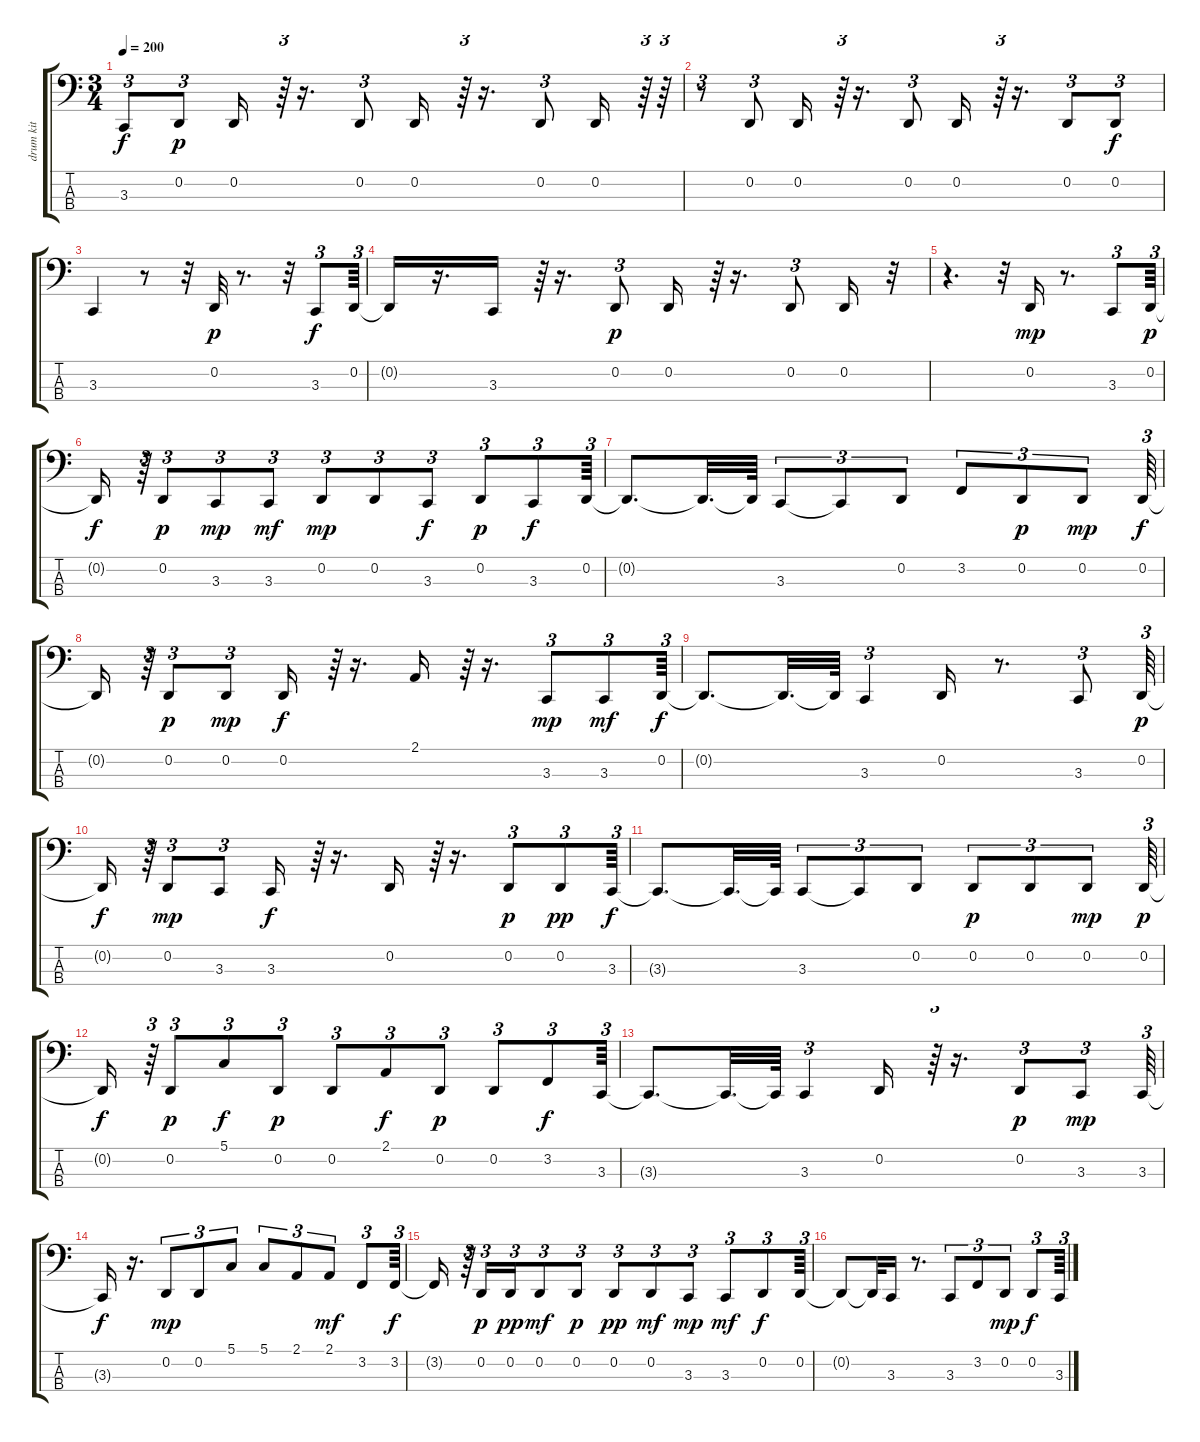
\track (" drum kit (bass dr./snare dr./tom)" " drum kit ") {instrument brightacousticpiano}
\staff {score tabs}
\tuning (G2 D2 A1 E1) {hide}
\ts (3 4)
\tempo 200
\clef f4
\ks c
3.3.8{tu (3 2) dy f} 0.2.8{tu (3 2) dy p} 0.2.16 r.64{tu (3 2)} r.16{d} 0.2.8{tu (3 2)} 0.2.16 r.64{tu (3 2)} r.16{d} 0.2.8{tu (3 2)} 0.2.16 r.64{tu (3 2)} r.64{tu (3 2)} |
r.8{tu (3 2)} 0.2.8{tu (3 2)} 0.2.16 r.64{tu (3 2)} r.16{d} 0.2.8{tu (3 2)} 0.2.16 r.64{tu (3 2)} r.16{d} 0.2.8{tu (3 2)} 0.2.8{tu (3 2) dy f} |
3.3.4 r.8 r.32 0.2.32{dy p} r.8{d} r.32 3.3.8{tu (3 2) dy f} 0.2.64{tu (3 2)} |
0.2{t}.16 r.16{d} 3.3.16 r.64{tu (3 2)} r.16{d} 0.2.8{tu (3 2) dy p} 0.2.16 r.64{tu (3 2)} r.16{d} 0.2.8{tu (3 2)} 0.2.16 r.32 |
r.4{d} r.32 0.2.16{dy mp} r.8{d} 3.3.8{tu (3 2)} 0.2.64{tu (3 2) dy p} |
0.2{t}.16{dy f} r.64{tu (3 2)} 0.2.8{tu (3 2) dy p} 3.3.8{tu (3 2) dy mp} 3.3.8{tu (3 2) dy mf} 0.2.8{tu (3 2) dy mp} 0.2.8{tu (3 2)} 3.3.8{tu (3 2) dy f} 0.2.8{tu (3 2) dy p} 3.3.8{tu (3 2) dy f} 0.2.64{tu (3 2)} |
0.2{t}.8{d} 0.2{t}.32{d} 0.2{t}.64 3.3.8{tu (3 2)} 3.3{t}.8{tu (3 2)} 0.2.8{tu (3 2)} 3.2.8{tu (3 2)} 0.2.8{tu (3 2) dy p} 0.2.8{tu (3 2) dy mp} 0.2.64{tu (3 2) dy f} |
0.2{t}.16 r.64{tu (3 2)} 0.2.8{tu (3 2) dy p} 0.2.8{tu (3 2) dy mp} 0.2.16{dy f} r.64{tu (3 2)} r.16{d} 2.1.16 r.64{tu (3 2)} r.16{d} 3.3.8{tu (3 2) dy mp} 3.3.8{tu (3 2) dy mf} 0.2.64{tu (3 2) dy f} |
0.2{t}.8{d} 0.2{t}.32{d} 0.2{t}.64 3.3.4{tu (3 2)} 0.2.16 r.8{d} 3.3.8{tu (3 2)} 0.2.64{tu (3 2) dy p} |
0.2{t}.16{dy f} r.64{tu (3 2)} 0.2.8{tu (3 2) dy mp} 3.3.8{tu (3 2)} 3.3.16{dy f} r.64{tu (3 2)} r.16{d} 0.2.16 r.64{tu (3 2)} r.16{d} 0.2.8{tu (3 2) dy p} 0.2.8{tu (3 2) dy pp} 3.3.64{tu (3 2) dy f} |
3.3{t}.8{d} 3.3{t}.32{d} 3.3{t}.64 3.3.8{tu (3 2)} 3.3{t}.8{tu (3 2)} 0.2.8{tu (3 2)} 0.2.8{tu (3 2) dy p} 0.2.8{tu (3 2)} 0.2.8{tu (3 2) dy mp} 0.2.64{tu (3 2) dy p} |
0.2{t}.16{dy f} r.64{tu (3 2)} 0.2.8{tu (3 2) dy p} 5.1.8{tu (3 2) dy f} 0.2.8{tu (3 2) dy p} 0.2.8{tu (3 2)} 2.1.8{tu (3 2) dy f} 0.2.8{tu (3 2) dy p} 0.2.8{tu (3 2)} 3.2.8{tu (3 2) dy f} 3.3.64{tu (3 2)} |
3.3{t}.8{d} 3.3{t}.32{d} 3.3{t}.64 3.3.4{tu (3 2)} 0.2.16 r.64{tu (3 2)} r.16{d} 0.2.8{tu (3 2) dy p} 3.3.8{tu (3 2) dy mp} 3.3.64{tu (3 2)} |
3.3{t}.16{dy f} r.16{d} 0.2.8{tu (3 2) dy mp} 0.2.8{tu (3 2)} 5.1.8{tu (3 2)} 5.1.8{tu (3 2)} 2.1.8{tu (3 2)} 2.1.8{tu (3 2) dy mf} 3.2.8{tu (3 2)} 3.2.64{tu (3 2) dy f} |
3.2{t}.16 r.64{tu (3 2)} 0.2.16{tu (3 2) dy p} 0.2.16{tu (3 2) dy pp} 0.2.8{tu (3 2) dy mf} 0.2.8{tu (3 2) dy p} 0.2.8{tu (3 2) dy pp} 0.2.8{tu (3 2) dy mf} 3.3.8{tu (3 2) dy mp} 3.3.8{tu (3 2) dy mf} 0.2.8{tu (3 2) dy f} 0.2.64{tu (3 2)} |
0.2{t}.8 0.2{t}.32 3.3.16 r.8{d} 3.3.8{tu (3 2)} 3.2.8{tu (3 2)} 0.2.8{tu (3 2) dy mp} 0.2.8{tu (3 2) dy f} 3.3.64{tu (3 2)}
